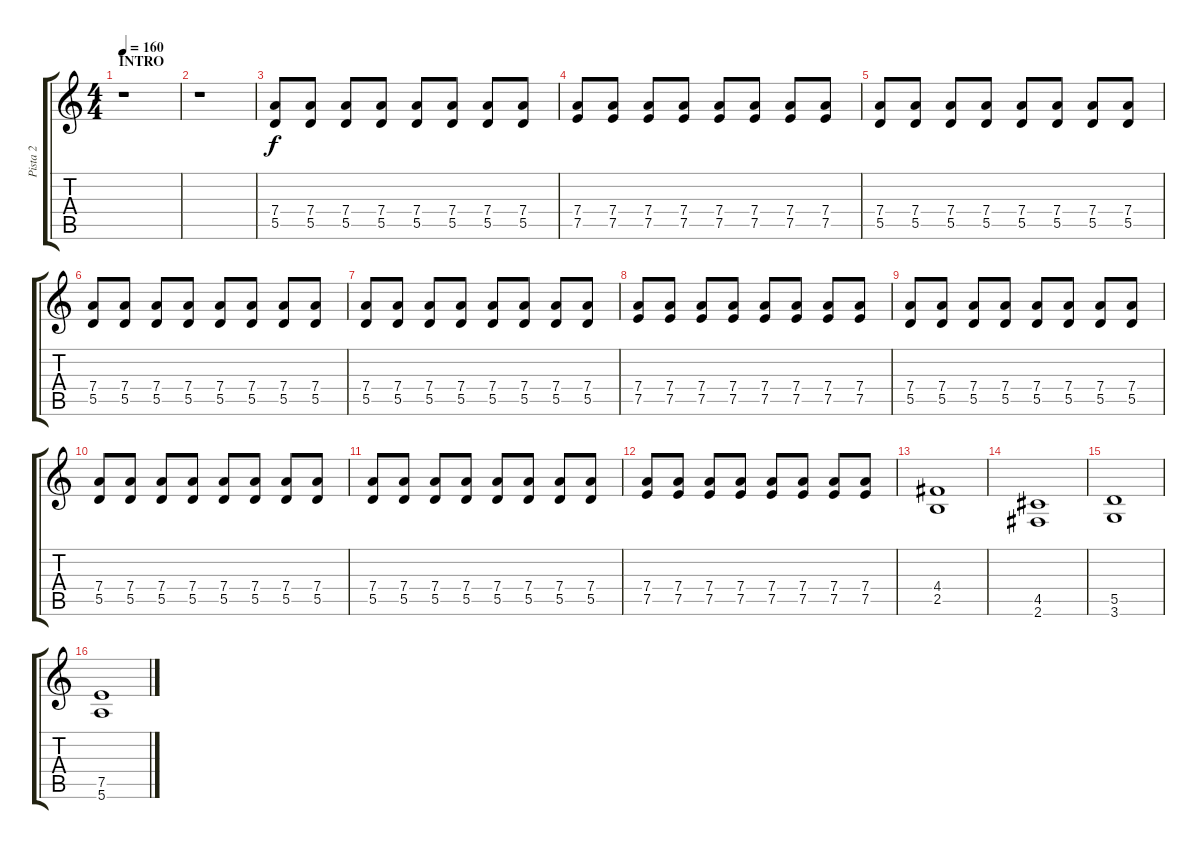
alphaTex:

\track ("Pista 2" "Pista 2") {instrument overdrivenguitar}
\staff {score tabs}
\tuning (E4 B3 G3 D3 A2 E2) {hide}
\ts (4 4)
\section ("" "INTRO")
\tempo 160
\clef g2
\ks c
r.1{dy f instrument overdrivenguitar} |
r.1 |
(7.4 5.5).8 (7.4 5.5).8 (7.4 5.5).8 (7.4 5.5).8 (7.4 5.5).8 (7.4 5.5).8 (7.4 5.5).8 (7.4 5.5).8 |
(7.4 7.5).8 (7.4 7.5).8 (7.4 7.5).8 (7.4 7.5).8 (7.4 7.5).8 (7.4 7.5).8 (7.4 7.5).8 (7.4 7.5).8 |
(7.4 5.5).8 (7.4 5.5).8 (7.4 5.5).8 (7.4 5.5).8 (7.4 5.5).8 (7.4 5.5).8 (7.4 5.5).8 (7.4 5.5).8 |
(7.4 5.5).8 (7.4 5.5).8 (7.4 5.5).8 (7.4 5.5).8 (7.4 5.5).8 (7.4 5.5).8 (7.4 5.5).8 (7.4 5.5).8 |
(7.4 5.5).8 (7.4 5.5).8 (7.4 5.5).8 (7.4 5.5).8 (7.4 5.5).8 (7.4 5.5).8 (7.4 5.5).8 (7.4 5.5).8 |
(7.4 7.5).8 (7.4 7.5).8 (7.4 7.5).8 (7.4 7.5).8 (7.4 7.5).8 (7.4 7.5).8 (7.4 7.5).8 (7.4 7.5).8 |
(7.4 5.5).8 (7.4 5.5).8 (7.4 5.5).8 (7.4 5.5).8 (7.4 5.5).8 (7.4 5.5).8 (7.4 5.5).8 (7.4 5.5).8 |
(7.4 5.5).8 (7.4 5.5).8 (7.4 5.5).8 (7.4 5.5).8 (7.4 5.5).8 (7.4 5.5).8 (7.4 5.5).8 (7.4 5.5).8 |
(7.4 5.5).8 (7.4 5.5).8 (7.4 5.5).8 (7.4 5.5).8 (7.4 5.5).8 (7.4 5.5).8 (7.4 5.5).8 (7.4 5.5).8 |
(7.4 7.5).8 (7.4 7.5).8 (7.4 7.5).8 (7.4 7.5).8 (7.4 7.5).8 (7.4 7.5).8 (7.4 7.5).8 (7.4 7.5).8 |
(4.4 2.5).1 |
(4.5 2.6).1 |
(5.5 3.6).1 |
(7.5 5.6).1
